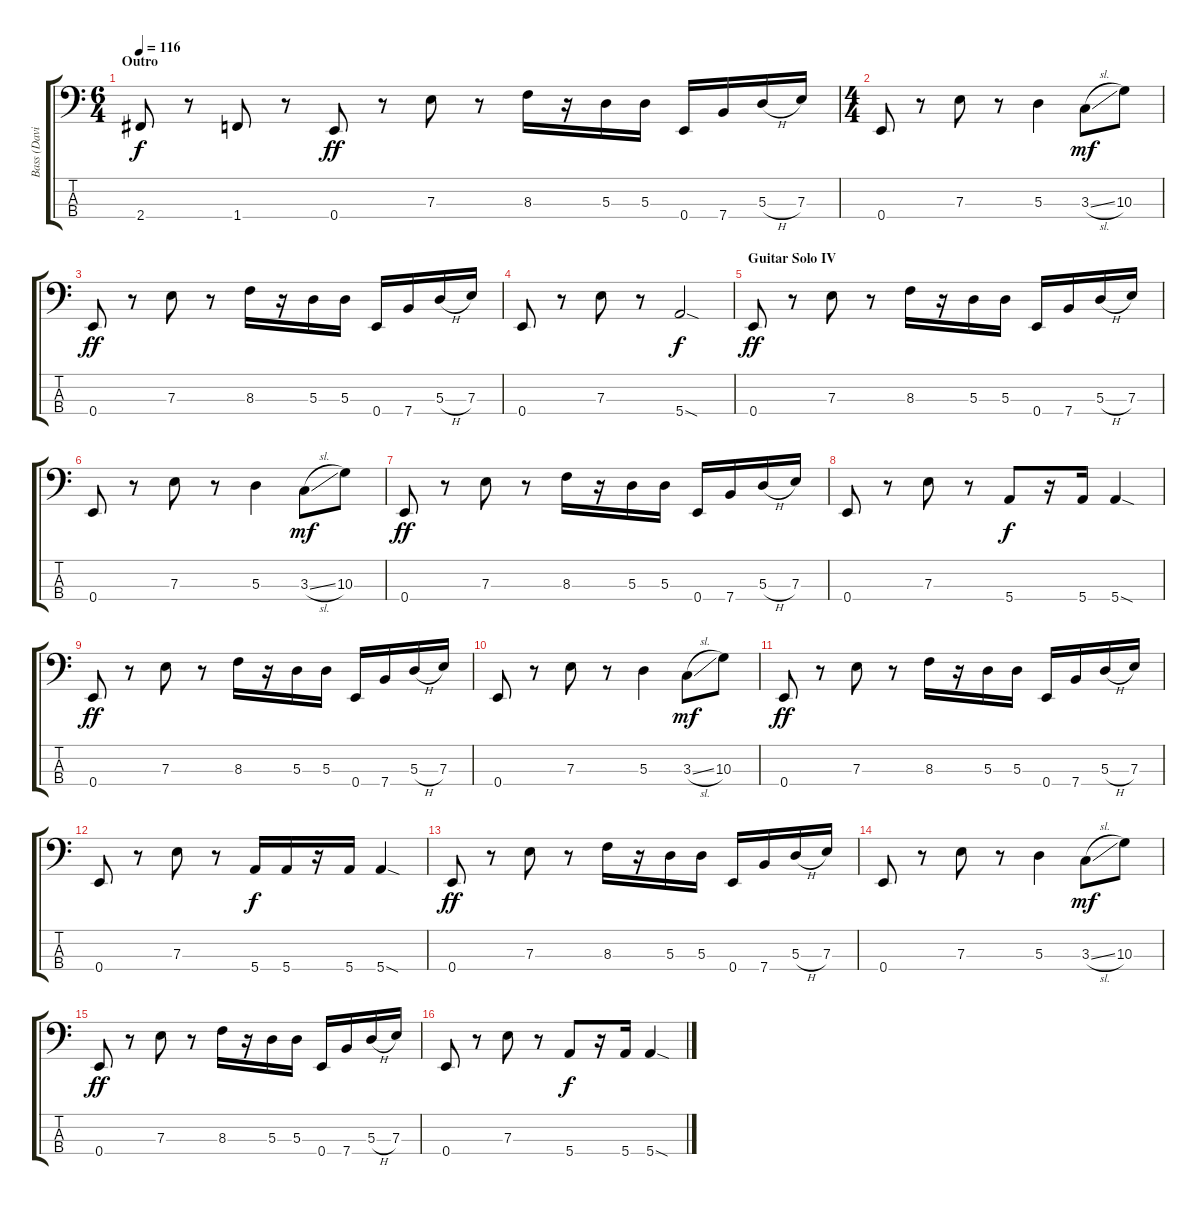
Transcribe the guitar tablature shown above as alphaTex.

\track ("Bass (David Ellefson)" "Bass (Davi") {instrument electricbasspick}
\staff {score tabs}
\tuning (G2 D2 A1 E1) {hide}
\ts (6 4)
\section ("" "Outro")
\tempo 116
\clef f4
\ks c
2.4.8{dy f} r.8 1.4.8 r.8 0.4.8{dy ff} r.8 7.3.8 r.8 8.3.16 r.16 5.3.16 5.3.16 0.4.16 7.4.16 5.3{h}.16 7.3.16 |
\ts (4 4)
0.4.8 r.8 7.3.8 r.8 5.3.4 3.3{sl}.8{dy mf} 10.3.8 |
0.4.8{dy ff} r.8 7.3.8 r.8 8.3.16 r.16 5.3.16 5.3.16 0.4.16 7.4.16 5.3{h}.16 7.3.16 |
0.4.8 r.8 7.3.8 r.8 5.4{sod}.2{dy f} |
\section ("" "Guitar Solo IV")
0.4.8{dy ff} r.8 7.3.8 r.8 8.3.16 r.16 5.3.16 5.3.16 0.4.16 7.4.16 5.3{h}.16 7.3.16 |
0.4.8 r.8 7.3.8 r.8 5.3.4 3.3{sl}.8{dy mf} 10.3.8 |
0.4.8{dy ff} r.8 7.3.8 r.8 8.3.16 r.16 5.3.16 5.3.16 0.4.16 7.4.16 5.3{h}.16 7.3.16 |
0.4.8 r.8 7.3.8 r.8 5.4.8{dy f} r.16 5.4.16 5.4{sod}.4 |
0.4.8{dy ff} r.8 7.3.8 r.8 8.3.16 r.16 5.3.16 5.3.16 0.4.16 7.4.16 5.3{h}.16 7.3.16 |
0.4.8 r.8 7.3.8 r.8 5.3.4 3.3{sl}.8{dy mf} 10.3.8 |
0.4.8{dy ff} r.8 7.3.8 r.8 8.3.16 r.16 5.3.16 5.3.16 0.4.16 7.4.16 5.3{h}.16 7.3.16 |
0.4.8 r.8 7.3.8 r.8 5.4.16{dy f} 5.4.16 r.16 5.4.16 5.4{sod}.4 |
0.4.8{dy ff} r.8 7.3.8 r.8 8.3.16 r.16 5.3.16 5.3.16 0.4.16 7.4.16 5.3{h}.16 7.3.16 |
0.4.8 r.8 7.3.8 r.8 5.3.4 3.3{sl}.8{dy mf} 10.3.8 |
0.4.8{dy ff} r.8 7.3.8 r.8 8.3.16 r.16 5.3.16 5.3.16 0.4.16 7.4.16 5.3{h}.16 7.3.16 |
0.4.8 r.8 7.3.8 r.8 5.4.8{dy f} r.16 5.4.16 5.4{sod}.4
